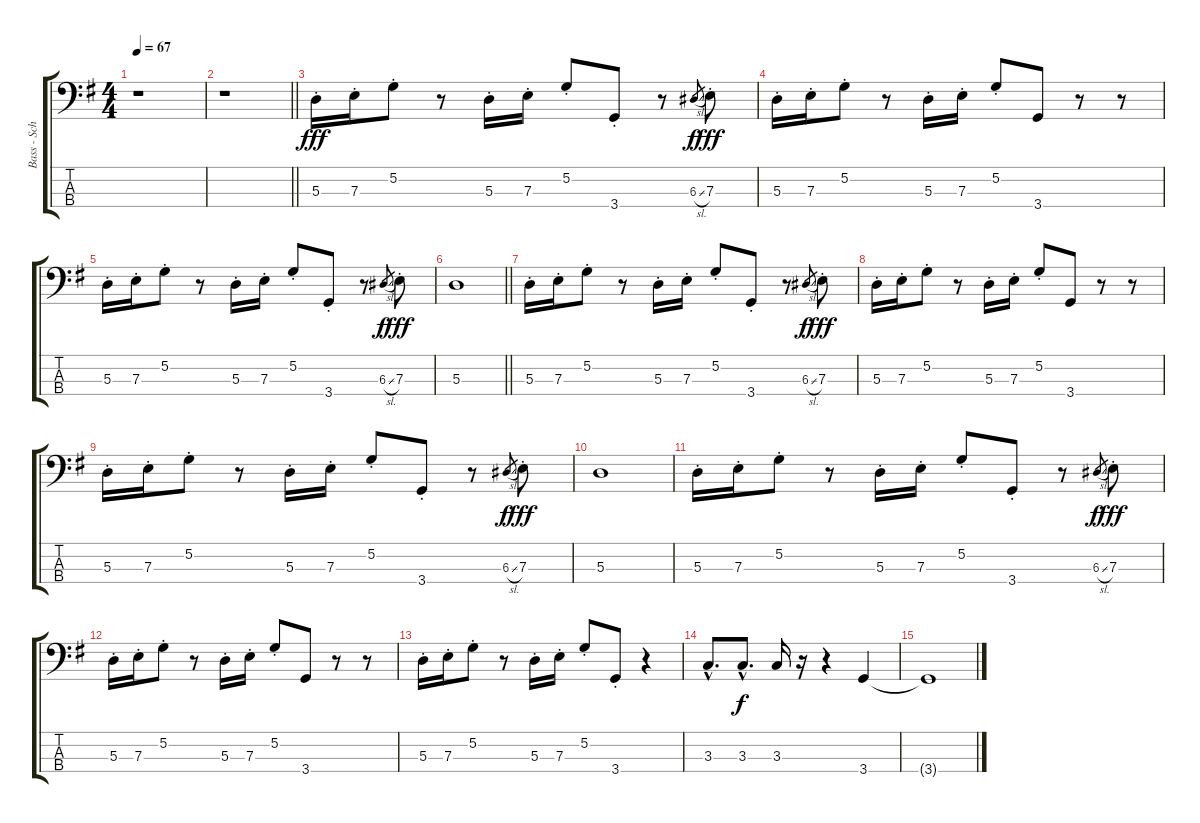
\track ("Bass - Schmit" "Bass - Sch") {instrument acousticbass}
\staff {score tabs}
\tuning (G2 D2 A1 E1) {hide}
\ts (4 4)
\tempo 67
\clef f4
\ks g
r.1{dy f} |
\barLineRight lightlight
r.1 |
5.3{st}.16{dy fff} 7.3{st}.16 5.2{st}.8 r.8 5.3{st}.16 7.3{st}.16 5.2{st}.8 3.4{st}.8 r.8 6.3{sl}.8{gr dy f} 7.3{st}.8{dy fff} |
5.3{st}.16 7.3{st}.16 5.2{st}.8 r.8 5.3{st}.16 7.3{st}.16 5.2{st}.8 3.4.8 r.8 r.8 |
5.3{st}.16 7.3{st}.16 5.2{st}.8 r.8 5.3{st}.16 7.3{st}.16 5.2{st}.8 3.4{st}.8 r.8 6.3{sl}.8{gr dy f} 7.3{st}.8{dy fff} |
\barLineRight lightlight
5.3.1 |
5.3{st}.16 7.3{st}.16 5.2{st}.8 r.8 5.3{st}.16 7.3{st}.16 5.2{st}.8 3.4{st}.8 r.8 6.3{sl}.8{gr dy f} 7.3{st}.8{dy fff} |
5.3{st}.16 7.3{st}.16 5.2{st}.8 r.8 5.3{st}.16 7.3{st}.16 5.2{st}.8 3.4.8 r.8 r.8 |
5.3{st}.16 7.3{st}.16 5.2{st}.8 r.8 5.3{st}.16 7.3{st}.16 5.2{st}.8 3.4{st}.8 r.8 6.3{sl}.8{gr dy f} 7.3{st}.8{dy fff} |
5.3.1 |
5.3{st}.16 7.3{st}.16 5.2{st}.8 r.8 5.3{st}.16 7.3{st}.16 5.2{st}.8 3.4{st}.8 r.8 6.3{sl}.8{gr dy f} 7.3{st}.8{dy fff} |
5.3{st}.16 7.3{st}.16 5.2{st}.8 r.8 5.3{st}.16 7.3{st}.16 5.2{st}.8 3.4.8 r.8 r.8 |
5.3{st}.16 7.3{st}.16 5.2{st}.8 r.8 5.3{st}.16 7.3{st}.16 5.2{st}.8 3.4{st}.8 r.4 |
3.3{hac}.8{d} 3.3{hac}.8{d dy f} 3.3.16 r.16 r.4 3.4.4 |
3.4{t}.1
